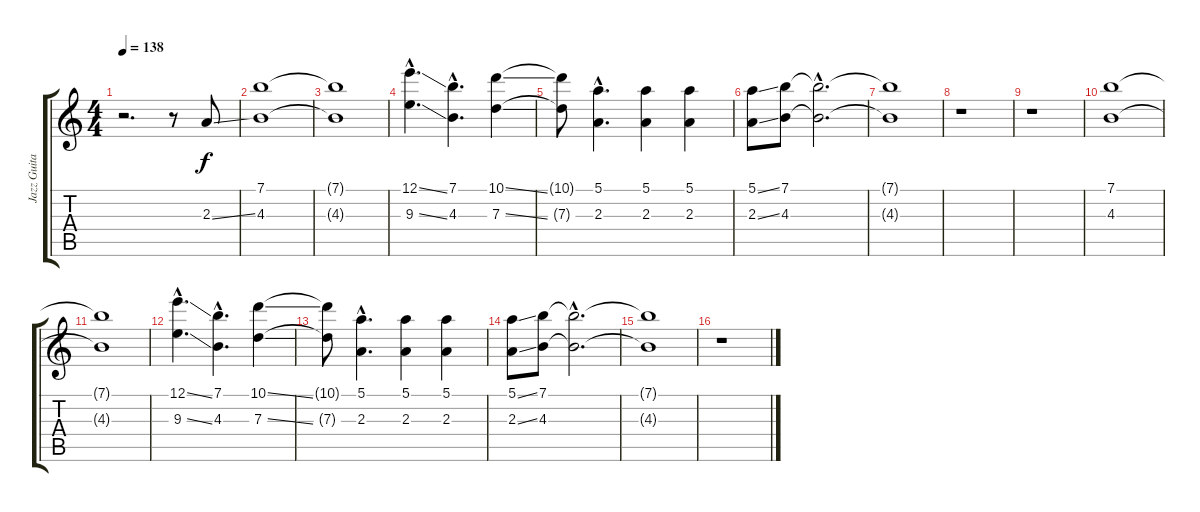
\track ("Jazz Guitar" "Jazz Guita") {instrument electricguitarjazz}
\staff {score tabs}
\tuning (E4 B3 G3 D3 A2 E2) {hide}
\ts (4 4)
\tempo 138
\clef g2
\ks c
r.2{d dy f} r.8 2.3{ss}.8 |
(7.1 4.3).1 |
(7.1{t} 4.3{t}).1 |
(12.1{ss hac} 9.3{ss hac}).4{d} (7.1{hac} 4.3{hac}).4{d} (10.1{ss} 7.3{ss}).4 |
(10.1{t} 7.3{t}).8 (5.1{hac} 2.3{hac}).4{d} (5.1 2.3).4 (5.1 2.3).4 |
(5.1{ss} 2.3{ss}).8 (7.1 4.3).8 (7.1{hac t} 4.3{hac t}).2{d} |
(7.1{t} 4.3{t}).1 |
r.1 |
r.1 |
(7.1 4.3).1 |
(7.1{t} 4.3{t}).1 |
(12.1{ss hac} 9.3{ss hac}).4{d} (7.1{hac} 4.3{hac}).4{d} (10.1{ss} 7.3{ss}).4 |
(10.1{t} 7.3{t}).8 (5.1{hac} 2.3{hac}).4{d} (5.1 2.3).4 (5.1 2.3).4 |
(5.1{ss} 2.3{ss}).8 (7.1 4.3).8 (7.1{hac t} 4.3{hac t}).2{d} |
(7.1{t} 4.3{t}).1 |
r.1
